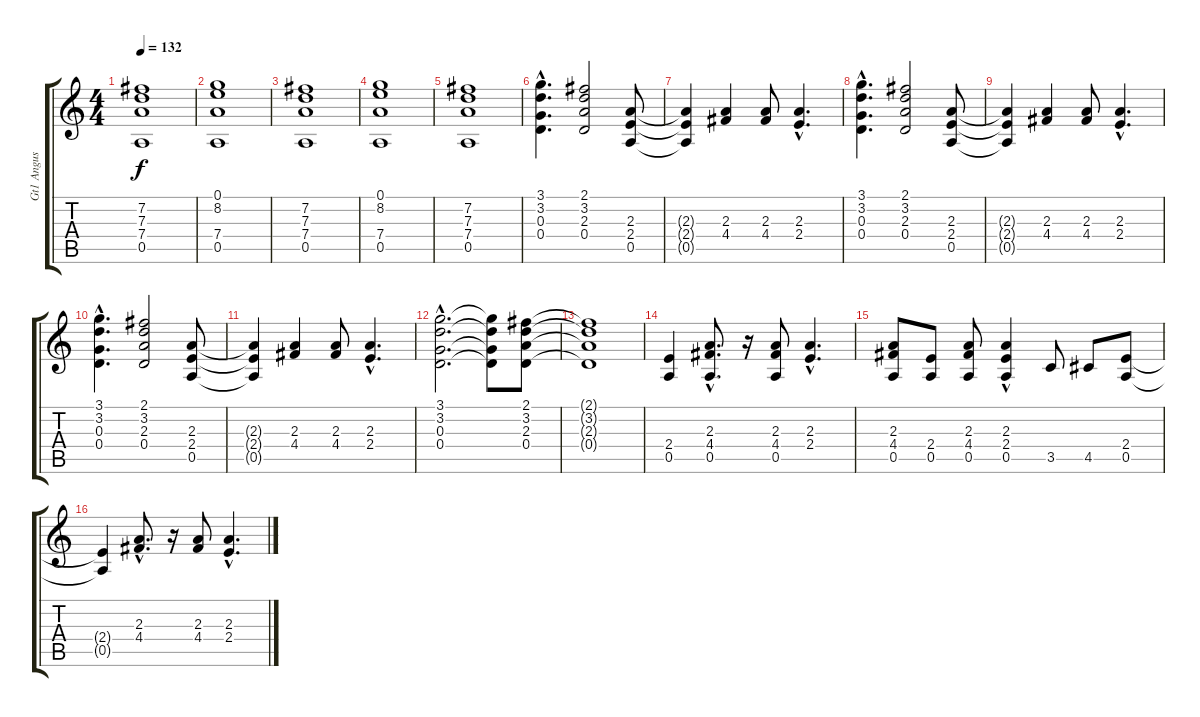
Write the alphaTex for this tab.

\track ("Gt1 Angus" "Gt1 Angus") {instrument overdrivenguitar}
\staff {score tabs}
\tuning (E4 B3 G3 D3 A2 E2) {hide}
\ts (4 4)
\tempo 132
\clef g2
\ks c
(7.2 7.3 7.4 0.5).1{dy f} |
(0.1 8.2 7.4 0.5).1 |
(7.2 7.3 7.4 0.5).1 |
(0.1 8.2 7.4 0.5).1 |
(7.2 7.3 7.4 0.5).1 |
(3.1{hac} 3.2{hac} 0.3{hac} 0.4{hac}).4{d} (2.1 3.2 2.3 0.4).2 (2.3 2.4 0.5).8 |
(2.3{t} 2.4{t} 0.5{t}).4 (2.3 4.4).4 (2.3 4.4).8 (2.3{hac} 2.4{hac}).4{d} |
(3.1{hac} 3.2{hac} 0.3{hac} 0.4{hac}).4{d} (2.1 3.2 2.3 0.4).2 (2.3 2.4 0.5).8 |
(2.3{t} 2.4{t} 0.5{t}).4 (2.3 4.4).4 (2.3 4.4).8 (2.3{hac} 2.4{hac}).4{d} |
(3.1{hac} 3.2{hac} 0.3{hac} 0.4{hac}).4{d} (2.1 3.2 2.3 0.4).2 (2.3 2.4 0.5).8 |
(2.3{t} 2.4{t} 0.5{t}).4 (2.3 4.4).4 (2.3 4.4).8 (2.3{hac} 2.4{hac}).4{d} |
(3.1{hac} 3.2{hac} 0.3{hac} 0.4{hac}).2{d} (3.1{t} 3.2{t} 0.3{t} 0.4{t}).8 (2.1 3.2 2.3 0.4).8 |
(2.1{t} 3.2{t} 2.3{t} 0.4{t}).1 |
(2.4 0.5).4 (2.3{hac} 4.4{hac} 0.5{hac}).8{d} r.16 (2.3 4.4 0.5).8 (2.3{hac} 2.4{hac}).4{d} |
(2.3 4.4 0.5).8 (2.4 0.5).8 (2.3 4.4 0.5).8 (2.3 2.4{hac} 0.5).4 3.5.8 4.5.8 (2.4 0.5).8 |
(2.4{t} 0.5{t}).4 (2.3{hac} 4.4{hac}).8{d} r.16 (2.3 4.4).8 (2.3{hac} 2.4{hac}).4{d}
